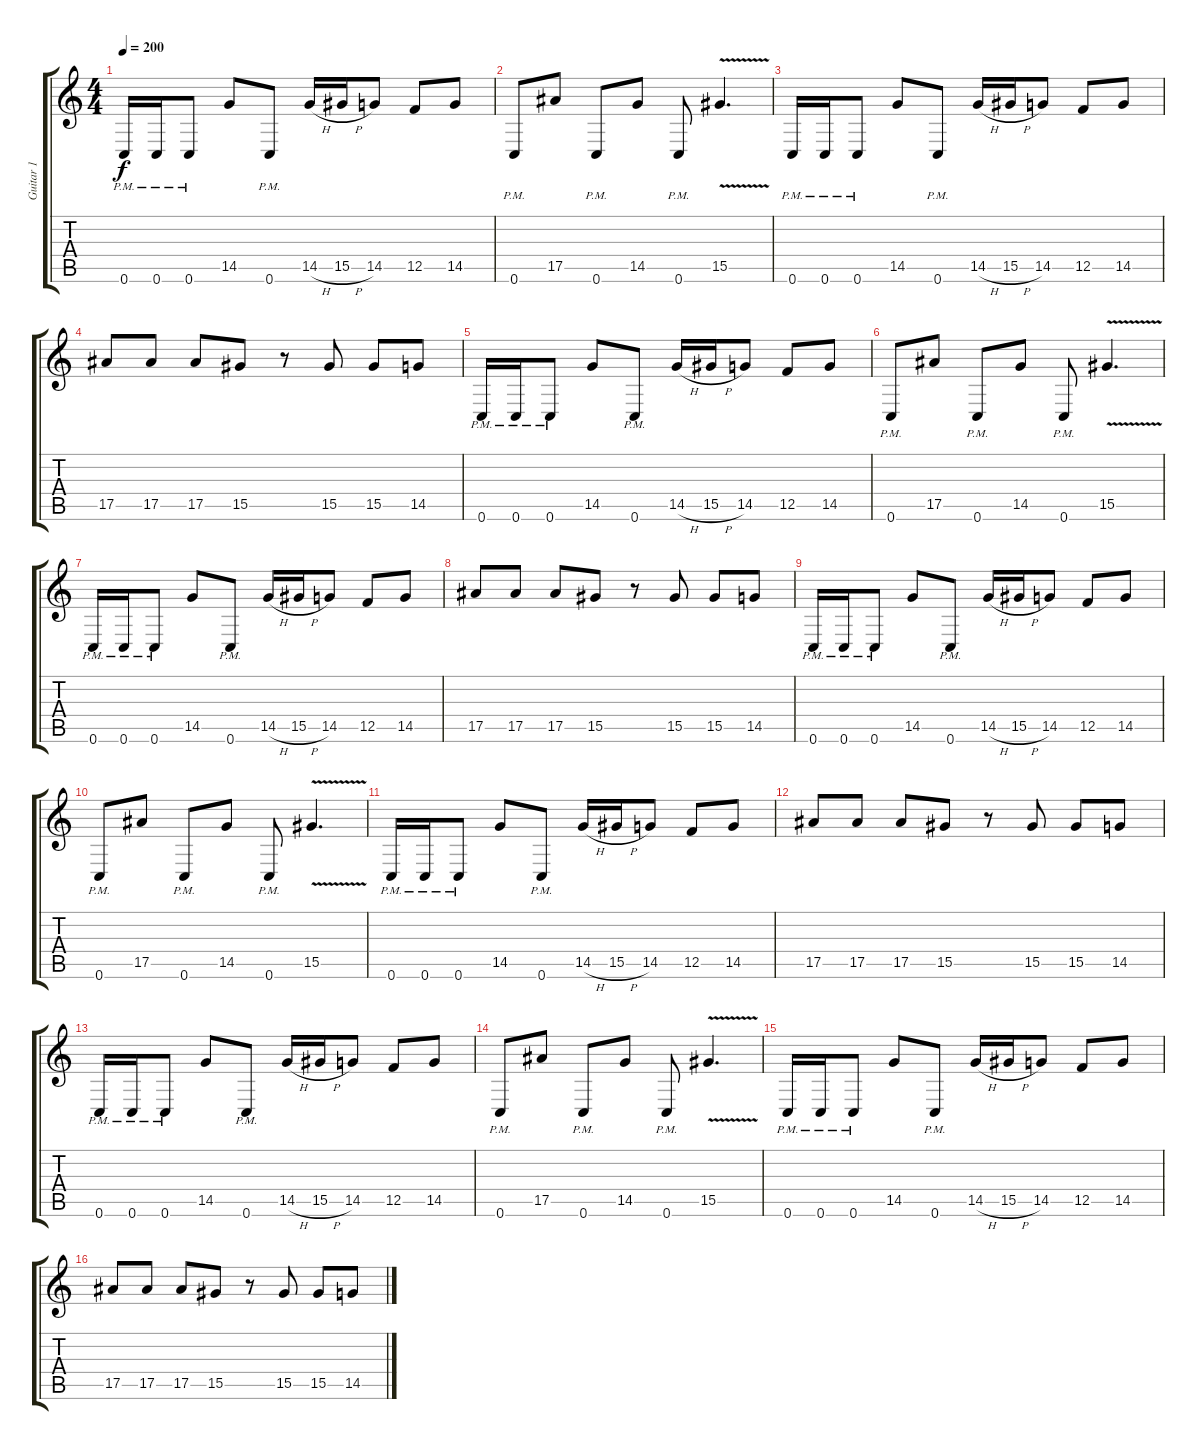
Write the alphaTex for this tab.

\track ("Guitar 1" "Guitar 1") {instrument distortionguitar}
\staff {score tabs}
\tuning (C4 G3 Eb3 Bb2 F2 C2) {hide}
\ts (4 4)
\tempo 200
\clef g2
\ks c
0.6{pm}.16{dy f} 0.6{pm}.16 0.6{pm}.8 14.5.8 0.6{pm}.8 14.5{h}.16 15.5{h}.16 14.5.8 12.5.8 14.5.8 |
0.6{pm}.8 17.5.8 0.6{pm}.8 14.5.8 0.6{pm}.8 15.5{v}.4{d} |
0.6{pm}.16 0.6{pm}.16 0.6{pm}.8 14.5.8 0.6{pm}.8 14.5{h}.16 15.5{h}.16 14.5.8 12.5.8 14.5.8 |
17.5.8 17.5.8 17.5.8 15.5.8 r.8 15.5.8 15.5.8 14.5.8 |
0.6{pm}.16 0.6{pm}.16 0.6{pm}.8 14.5.8 0.6{pm}.8 14.5{h}.16 15.5{h}.16 14.5.8 12.5.8 14.5.8 |
0.6{pm}.8 17.5.8 0.6{pm}.8 14.5.8 0.6{pm}.8 15.5{v}.4{d} |
0.6{pm}.16 0.6{pm}.16 0.6{pm}.8 14.5.8 0.6{pm}.8 14.5{h}.16 15.5{h}.16 14.5.8 12.5.8 14.5.8 |
17.5.8 17.5.8 17.5.8 15.5.8 r.8 15.5.8 15.5.8 14.5.8 |
0.6{pm}.16 0.6{pm}.16 0.6{pm}.8 14.5.8 0.6{pm}.8 14.5{h}.16 15.5{h}.16 14.5.8 12.5.8 14.5.8 |
0.6{pm}.8 17.5.8 0.6{pm}.8 14.5.8 0.6{pm}.8 15.5{v}.4{d} |
0.6{pm}.16 0.6{pm}.16 0.6{pm}.8 14.5.8 0.6{pm}.8 14.5{h}.16 15.5{h}.16 14.5.8 12.5.8 14.5.8 |
17.5.8 17.5.8 17.5.8 15.5.8 r.8 15.5.8 15.5.8 14.5.8 |
0.6{pm}.16 0.6{pm}.16 0.6{pm}.8 14.5.8 0.6{pm}.8 14.5{h}.16 15.5{h}.16 14.5.8 12.5.8 14.5.8 |
0.6{pm}.8 17.5.8 0.6{pm}.8 14.5.8 0.6{pm}.8 15.5{v}.4{d} |
0.6{pm}.16 0.6{pm}.16 0.6{pm}.8 14.5.8 0.6{pm}.8 14.5{h}.16 15.5{h}.16 14.5.8 12.5.8 14.5.8 |
17.5.8 17.5.8 17.5.8 15.5.8 r.8 15.5.8 15.5.8 14.5.8
